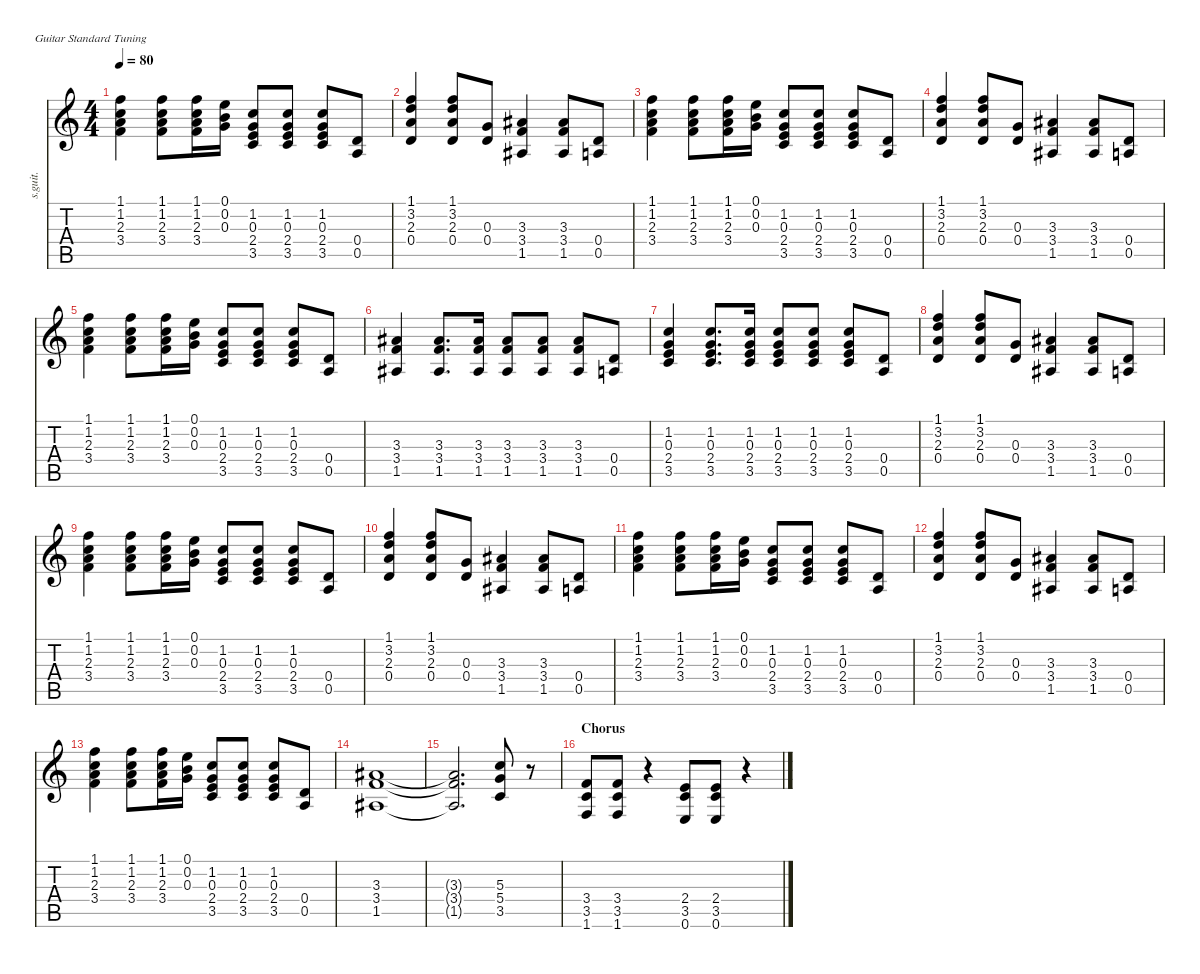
\defaultSystemsLayout 4
\hideDynamics
\bracketExtendMode nobrackets
\track ("Billie Joe Armstrong - Acoustic" "s.guit.") {instrument acousticguitarsteel}
\staff {score tabs}
\tuning (E4 B3 G3 D3 A2 E2)
\ts (4 4)
\tempo 80
\clef g2
\ks c
(1.1 1.2 2.3 3.4).4{lyrics (0 "") lyrics (1 "") lyrics (2 "") lyrics (3 "") lyrics (4 "") dy f} (1.1 1.2 2.3 3.4).8{lyrics (0 "") lyrics (1 "") lyrics (2 "") lyrics (3 "") lyrics (4 "")} (1.1 1.2 2.3 3.4).16{lyrics (0 "") lyrics (1 "") lyrics (2 "") lyrics (3 "") lyrics (4 "")} (0.1 0.2 0.3).16{lyrics (0 "") lyrics (1 "") lyrics (2 "") lyrics (3 "") lyrics (4 "")} (1.2 0.3 2.4 3.5).8{lyrics (0 "") lyrics (1 "") lyrics (2 "") lyrics (3 "") lyrics (4 "")} (1.2 0.3 2.4 3.5).8{lyrics (0 "") lyrics (1 "") lyrics (2 "") lyrics (3 "") lyrics (4 "")} (1.2 0.3 2.4 3.5).8{lyrics (0 "") lyrics (1 "") lyrics (2 "") lyrics (3 "") lyrics (4 "")} (0.4 0.5).8{lyrics (0 "") lyrics (1 "") lyrics (2 "") lyrics (3 "") lyrics (4 "")} |
(1.1 3.2 2.3 0.4).4{lyrics (0 "") lyrics (1 "") lyrics (2 "") lyrics (3 "") lyrics (4 "")} (1.1 3.2 2.3 0.4).8{lyrics (0 "") lyrics (1 "") lyrics (2 "") lyrics (3 "") lyrics (4 "")} (0.3 0.4).8{lyrics (0 "") lyrics (1 "") lyrics (2 "") lyrics (3 "") lyrics (4 "")} (3.3{acc #} 3.4 1.5{acc #}).4{lyrics (0 "") lyrics (1 "") lyrics (2 "") lyrics (3 "") lyrics (4 "")} (3.3{acc #} 3.4 1.5{acc #}).8{lyrics (0 "") lyrics (1 "") lyrics (2 "") lyrics (3 "") lyrics (4 "")} (0.4 0.5).8{lyrics (0 "") lyrics (1 "") lyrics (2 "") lyrics (3 "") lyrics (4 "")} |
(1.1 1.2 2.3 3.4).4{lyrics (0 "") lyrics (1 "") lyrics (2 "") lyrics (3 "") lyrics (4 "")} (1.1 1.2 2.3 3.4).8{lyrics (0 "") lyrics (1 "") lyrics (2 "") lyrics (3 "") lyrics (4 "")} (1.1 1.2 2.3 3.4).16{lyrics (0 "") lyrics (1 "") lyrics (2 "") lyrics (3 "") lyrics (4 "")} (0.1 0.2 0.3).16{lyrics (0 "") lyrics (1 "") lyrics (2 "") lyrics (3 "") lyrics (4 "")} (1.2 0.3 2.4 3.5).8{lyrics (0 "") lyrics (1 "") lyrics (2 "") lyrics (3 "") lyrics (4 "")} (1.2 0.3 2.4 3.5).8{lyrics (0 "") lyrics (1 "") lyrics (2 "") lyrics (3 "") lyrics (4 "")} (1.2 0.3 2.4 3.5).8{lyrics (0 "") lyrics (1 "") lyrics (2 "") lyrics (3 "") lyrics (4 "")} (0.4 0.5).8{lyrics (0 "") lyrics (1 "") lyrics (2 "") lyrics (3 "") lyrics (4 "")} |
(1.1 3.2 2.3 0.4).4{lyrics (0 "") lyrics (1 "") lyrics (2 "") lyrics (3 "") lyrics (4 "")} (1.1 3.2 2.3 0.4).8{lyrics (0 "") lyrics (1 "") lyrics (2 "") lyrics (3 "") lyrics (4 "")} (0.3 0.4).8{lyrics (0 "") lyrics (1 "") lyrics (2 "") lyrics (3 "") lyrics (4 "")} (3.3{acc #} 3.4 1.5{acc #}).4{lyrics (0 "") lyrics (1 "") lyrics (2 "") lyrics (3 "") lyrics (4 "")} (3.3{acc #} 3.4 1.5{acc #}).8{lyrics (0 "") lyrics (1 "") lyrics (2 "") lyrics (3 "") lyrics (4 "")} (0.4 0.5).8{lyrics (0 "") lyrics (1 "") lyrics (2 "") lyrics (3 "") lyrics (4 "")} |
(1.1 1.2 2.3 3.4).4{lyrics (0 "") lyrics (1 "") lyrics (2 "") lyrics (3 "") lyrics (4 "")} (1.1 1.2 2.3 3.4).8{lyrics (0 "") lyrics (1 "") lyrics (2 "") lyrics (3 "") lyrics (4 "")} (1.1 1.2 2.3 3.4).16{lyrics (0 "") lyrics (1 "") lyrics (2 "") lyrics (3 "") lyrics (4 "")} (0.1 0.2 0.3).16{lyrics (0 "") lyrics (1 "") lyrics (2 "") lyrics (3 "") lyrics (4 "")} (1.2 0.3 2.4 3.5).8{lyrics (0 "") lyrics (1 "") lyrics (2 "") lyrics (3 "") lyrics (4 "")} (1.2 0.3 2.4 3.5).8{lyrics (0 "") lyrics (1 "") lyrics (2 "") lyrics (3 "") lyrics (4 "")} (1.2 0.3 2.4 3.5).8{lyrics (0 "") lyrics (1 "") lyrics (2 "") lyrics (3 "") lyrics (4 "")} (0.4 0.5).8{lyrics (0 "") lyrics (1 "") lyrics (2 "") lyrics (3 "") lyrics (4 "")} |
(3.3{acc #} 3.4 1.5{acc #}).4{lyrics (0 "") lyrics (1 "") lyrics (2 "") lyrics (3 "") lyrics (4 "")} (3.3{acc #} 3.4 1.5{acc #}).8{d lyrics (0 "") lyrics (1 "") lyrics (2 "") lyrics (3 "") lyrics (4 "")} (3.3{acc #} 3.4 1.5{acc #}).16{lyrics (0 "") lyrics (1 "") lyrics (2 "") lyrics (3 "") lyrics (4 "")} (3.3{acc #} 3.4 1.5{acc #}).8{lyrics (0 "") lyrics (1 "") lyrics (2 "") lyrics (3 "") lyrics (4 "")} (3.3{acc #} 3.4 1.5{acc #}).8{lyrics (0 "") lyrics (1 "") lyrics (2 "") lyrics (3 "") lyrics (4 "")} (3.3{acc #} 3.4 1.5{acc #}).8{lyrics (0 "") lyrics (1 "") lyrics (2 "") lyrics (3 "") lyrics (4 "")} (0.4 0.5).8{lyrics (0 "") lyrics (1 "") lyrics (2 "") lyrics (3 "") lyrics (4 "")} |
(1.2 0.3 2.4 3.5).4{lyrics (0 "") lyrics (1 "") lyrics (2 "") lyrics (3 "") lyrics (4 "")} (1.2 0.3 2.4 3.5).8{d lyrics (0 "") lyrics (1 "") lyrics (2 "") lyrics (3 "") lyrics (4 "")} (1.2 0.3 2.4 3.5).16{lyrics (0 "") lyrics (1 "") lyrics (2 "") lyrics (3 "") lyrics (4 "")} (1.2 0.3 2.4 3.5).8{lyrics (0 "") lyrics (1 "") lyrics (2 "") lyrics (3 "") lyrics (4 "")} (1.2 0.3 2.4 3.5).8{lyrics (0 "") lyrics (1 "") lyrics (2 "") lyrics (3 "") lyrics (4 "")} (1.2 0.3 2.4 3.5).8{lyrics (0 "") lyrics (1 "") lyrics (2 "") lyrics (3 "") lyrics (4 "")} (0.4 0.5).8{lyrics (0 "") lyrics (1 "") lyrics (2 "") lyrics (3 "") lyrics (4 "")} |
(1.1 3.2 2.3 0.4).4{lyrics (0 "") lyrics (1 "") lyrics (2 "") lyrics (3 "") lyrics (4 "")} (1.1 3.2 2.3 0.4).8{lyrics (0 "") lyrics (1 "") lyrics (2 "") lyrics (3 "") lyrics (4 "")} (0.3 0.4).8{lyrics (0 "") lyrics (1 "") lyrics (2 "") lyrics (3 "") lyrics (4 "")} (3.3{acc #} 3.4 1.5{acc #}).4{lyrics (0 "") lyrics (1 "") lyrics (2 "") lyrics (3 "") lyrics (4 "")} (3.3{acc #} 3.4 1.5{acc #}).8{lyrics (0 "") lyrics (1 "") lyrics (2 "") lyrics (3 "") lyrics (4 "")} (0.4 0.5).8{lyrics (0 "") lyrics (1 "") lyrics (2 "") lyrics (3 "") lyrics (4 "")} |
(1.1 1.2 2.3 3.4).4{lyrics (0 "") lyrics (1 "") lyrics (2 "") lyrics (3 "") lyrics (4 "")} (1.1 1.2 2.3 3.4).8{lyrics (0 "") lyrics (1 "") lyrics (2 "") lyrics (3 "") lyrics (4 "")} (1.1 1.2 2.3 3.4).16{lyrics (0 "") lyrics (1 "") lyrics (2 "") lyrics (3 "") lyrics (4 "")} (0.1 0.2 0.3).16{lyrics (0 "") lyrics (1 "") lyrics (2 "") lyrics (3 "") lyrics (4 "")} (1.2 0.3 2.4 3.5).8{lyrics (0 "") lyrics (1 "") lyrics (2 "") lyrics (3 "") lyrics (4 "")} (1.2 0.3 2.4 3.5).8{lyrics (0 "") lyrics (1 "") lyrics (2 "") lyrics (3 "") lyrics (4 "")} (1.2 0.3 2.4 3.5).8{lyrics (0 "") lyrics (1 "") lyrics (2 "") lyrics (3 "") lyrics (4 "")} (0.4 0.5).8{lyrics (0 "") lyrics (1 "") lyrics (2 "") lyrics (3 "") lyrics (4 "")} |
(1.1 3.2 2.3 0.4).4{lyrics (0 "") lyrics (1 "") lyrics (2 "") lyrics (3 "") lyrics (4 "")} (1.1 3.2 2.3 0.4).8{lyrics (0 "") lyrics (1 "") lyrics (2 "") lyrics (3 "") lyrics (4 "")} (0.3 0.4).8{lyrics (0 "") lyrics (1 "") lyrics (2 "") lyrics (3 "") lyrics (4 "")} (3.3{acc #} 3.4 1.5{acc #}).4{lyrics (0 "") lyrics (1 "") lyrics (2 "") lyrics (3 "") lyrics (4 "")} (3.3{acc #} 3.4 1.5{acc #}).8{lyrics (0 "") lyrics (1 "") lyrics (2 "") lyrics (3 "") lyrics (4 "")} (0.4 0.5).8{lyrics (0 "") lyrics (1 "") lyrics (2 "") lyrics (3 "") lyrics (4 "")} |
(1.1 1.2 2.3 3.4).4{lyrics (0 "") lyrics (1 "") lyrics (2 "") lyrics (3 "") lyrics (4 "")} (1.1 1.2 2.3 3.4).8{lyrics (0 "") lyrics (1 "") lyrics (2 "") lyrics (3 "") lyrics (4 "")} (1.1 1.2 2.3 3.4).16{lyrics (0 "") lyrics (1 "") lyrics (2 "") lyrics (3 "") lyrics (4 "")} (0.1 0.2 0.3).16{lyrics (0 "") lyrics (1 "") lyrics (2 "") lyrics (3 "") lyrics (4 "")} (1.2 0.3 2.4 3.5).8{lyrics (0 "") lyrics (1 "") lyrics (2 "") lyrics (3 "") lyrics (4 "")} (1.2 0.3 2.4 3.5).8{lyrics (0 "") lyrics (1 "") lyrics (2 "") lyrics (3 "") lyrics (4 "")} (1.2 0.3 2.4 3.5).8{lyrics (0 "") lyrics (1 "") lyrics (2 "") lyrics (3 "") lyrics (4 "")} (0.4 0.5).8{lyrics (0 "") lyrics (1 "") lyrics (2 "") lyrics (3 "") lyrics (4 "")} |
(1.1 3.2 2.3 0.4).4{lyrics (0 "") lyrics (1 "") lyrics (2 "") lyrics (3 "") lyrics (4 "")} (1.1 3.2 2.3 0.4).8{lyrics (0 "") lyrics (1 "") lyrics (2 "") lyrics (3 "") lyrics (4 "")} (0.3 0.4).8{lyrics (0 "") lyrics (1 "") lyrics (2 "") lyrics (3 "") lyrics (4 "")} (3.3{acc #} 3.4 1.5{acc #}).4{lyrics (0 "") lyrics (1 "") lyrics (2 "") lyrics (3 "") lyrics (4 "")} (3.3{acc #} 3.4 1.5{acc #}).8{lyrics (0 "") lyrics (1 "") lyrics (2 "") lyrics (3 "") lyrics (4 "")} (0.4 0.5).8{lyrics (0 "") lyrics (1 "") lyrics (2 "") lyrics (3 "") lyrics (4 "")} |
(1.1 1.2 2.3 3.4).4{lyrics (0 "") lyrics (1 "") lyrics (2 "") lyrics (3 "") lyrics (4 "")} (1.1 1.2 2.3 3.4).8{lyrics (0 "") lyrics (1 "") lyrics (2 "") lyrics (3 "") lyrics (4 "")} (1.1 1.2 2.3 3.4).16{lyrics (0 "") lyrics (1 "") lyrics (2 "") lyrics (3 "") lyrics (4 "")} (0.1 0.2 0.3).16{lyrics (0 "") lyrics (1 "") lyrics (2 "") lyrics (3 "") lyrics (4 "")} (1.2 0.3 2.4 3.5).8{lyrics (0 "") lyrics (1 "") lyrics (2 "") lyrics (3 "") lyrics (4 "")} (1.2 0.3 2.4 3.5).8{lyrics (0 "") lyrics (1 "") lyrics (2 "") lyrics (3 "") lyrics (4 "")} (1.2 0.3 2.4 3.5).8{lyrics (0 "") lyrics (1 "") lyrics (2 "") lyrics (3 "") lyrics (4 "")} (0.4 0.5).8{lyrics (0 "") lyrics (1 "") lyrics (2 "") lyrics (3 "") lyrics (4 "")} |
(3.3{acc #} 3.4 1.5{acc #}).1{lyrics (0 "") lyrics (1 "") lyrics (2 "") lyrics (3 "") lyrics (4 "")} |
(3.3{t acc #} 3.4{t} 1.5{t acc #}).2{d lyrics (0 "") lyrics (1 "") lyrics (2 "") lyrics (3 "") lyrics (4 "")} (5.3 5.4 3.5).8{lyrics (0 "") lyrics (1 "") lyrics (2 "") lyrics (3 "") lyrics (4 "")} r.8 |
\section ("" "Chorus")
(3.4 3.5 1.6).8{lyrics (0 "") lyrics (1 "") lyrics (2 "") lyrics (3 "") lyrics (4 "")} (3.4 3.5 1.6).8{lyrics (0 "") lyrics (1 "") lyrics (2 "") lyrics (3 "") lyrics (4 "")} r.4 (2.4 3.5 0.6).8{lyrics (0 "") lyrics (1 "") lyrics (2 "") lyrics (3 "") lyrics (4 "")} (2.4 3.5 0.6).8{lyrics (0 "") lyrics (1 "") lyrics (2 "") lyrics (3 "") lyrics (4 "")} r.4
